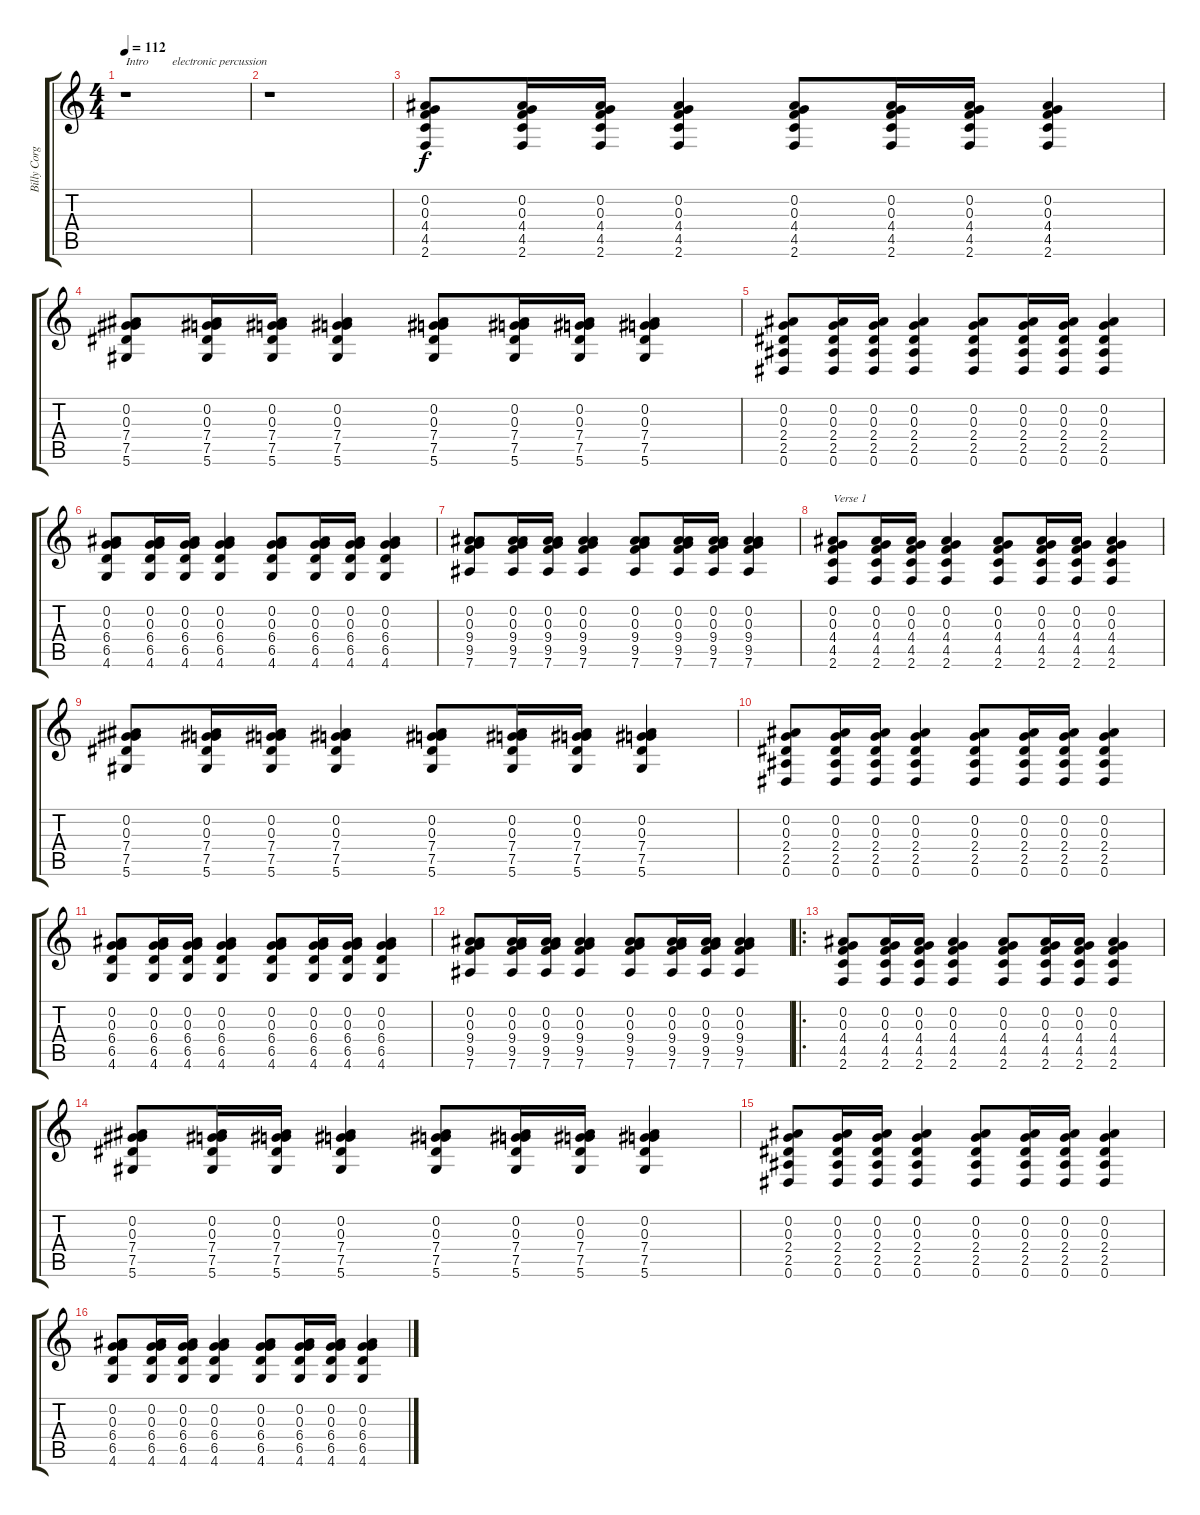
\track ("Billy Corgan" "Billy Corg") {instrument acousticguitarsteel}
\staff {score tabs}
\tuning (Eb4 Bb3 G3 Db3 Ab2 Eb2) {hide}
\ts (4 4)
\tempo 112
\clef g2
\ks c
r.1{txt "Intro        electronic percussion" dy f instrument acousticguitarsteel} |
r.1 |
(0.2 0.3 4.4 4.5 2.6).8 (0.2 0.3 4.4 4.5 2.6).16 (0.2 0.3 4.4 4.5 2.6).16 (0.2 0.3 4.4 4.5 2.6).4 (0.2 0.3 4.4 4.5 2.6).8 (0.2 0.3 4.4 4.5 2.6).16 (0.2 0.3 4.4 4.5 2.6).16 (0.2 0.3 4.4 4.5 2.6).4 |
(0.2 0.3 7.4 7.5 5.6).8 (0.2 0.3 7.4 7.5 5.6).16 (0.2 0.3 7.4 7.5 5.6).16 (0.2 0.3 7.4 7.5 5.6).4 (0.2 0.3 7.4 7.5 5.6).8 (0.2 0.3 7.4 7.5 5.6).16 (0.2 0.3 7.4 7.5 5.6).16 (0.2 0.3 7.4 7.5 5.6).4 |
(0.2 0.3 2.4 2.5 0.6).8 (0.2 0.3 2.4 2.5 0.6).16 (0.2 0.3 2.4 2.5 0.6).16 (0.2 0.3 2.4 2.5 0.6).4 (0.2 0.3 2.4 2.5 0.6).8 (0.2 0.3 2.4 2.5 0.6).16 (0.2 0.3 2.4 2.5 0.6).16 (0.2 0.3 2.4 2.5 0.6).4 |
(0.2 0.3 6.4 6.5 4.6).8 (0.2 0.3 6.4 6.5 4.6).16 (0.2 0.3 6.4 6.5 4.6).16 (0.2 0.3 6.4 6.5 4.6).4 (0.2 0.3 6.4 6.5 4.6).8 (0.2 0.3 6.4 6.5 4.6).16 (0.2 0.3 6.4 6.5 4.6).16 (0.2 0.3 6.4 6.5 4.6).4 |
(0.2 0.3 9.4 9.5 7.6).8 (0.2 0.3 9.4 9.5 7.6).16 (0.2 0.3 9.4 9.5 7.6).16 (0.2 0.3 9.4 9.5 7.6).4 (0.2 0.3 9.4 9.5 7.6).8 (0.2 0.3 9.4 9.5 7.6).16 (0.2 0.3 9.4 9.5 7.6).16 (0.2 0.3 9.4 9.5 7.6).4 |
(0.2 0.3 4.4 4.5 2.6).8{txt "Verse 1"} (0.2 0.3 4.4 4.5 2.6).16 (0.2 0.3 4.4 4.5 2.6).16 (0.2 0.3 4.4 4.5 2.6).4 (0.2 0.3 4.4 4.5 2.6).8 (0.2 0.3 4.4 4.5 2.6).16 (0.2 0.3 4.4 4.5 2.6).16 (0.2 0.3 4.4 4.5 2.6).4 |
(0.2 0.3 7.4 7.5 5.6).8 (0.2 0.3 7.4 7.5 5.6).16 (0.2 0.3 7.4 7.5 5.6).16 (0.2 0.3 7.4 7.5 5.6).4 (0.2 0.3 7.4 7.5 5.6).8 (0.2 0.3 7.4 7.5 5.6).16 (0.2 0.3 7.4 7.5 5.6).16 (0.2 0.3 7.4 7.5 5.6).4 |
(0.2 0.3 2.4 2.5 0.6).8 (0.2 0.3 2.4 2.5 0.6).16 (0.2 0.3 2.4 2.5 0.6).16 (0.2 0.3 2.4 2.5 0.6).4 (0.2 0.3 2.4 2.5 0.6).8 (0.2 0.3 2.4 2.5 0.6).16 (0.2 0.3 2.4 2.5 0.6).16 (0.2 0.3 2.4 2.5 0.6).4 |
(0.2 0.3 6.4 6.5 4.6).8 (0.2 0.3 6.4 6.5 4.6).16 (0.2 0.3 6.4 6.5 4.6).16 (0.2 0.3 6.4 6.5 4.6).4 (0.2 0.3 6.4 6.5 4.6).8 (0.2 0.3 6.4 6.5 4.6).16 (0.2 0.3 6.4 6.5 4.6).16 (0.2 0.3 6.4 6.5 4.6).4 |
(0.2 0.3 9.4 9.5 7.6).8 (0.2 0.3 9.4 9.5 7.6).16 (0.2 0.3 9.4 9.5 7.6).16 (0.2 0.3 9.4 9.5 7.6).4 (0.2 0.3 9.4 9.5 7.6).8 (0.2 0.3 9.4 9.5 7.6).16 (0.2 0.3 9.4 9.5 7.6).16 (0.2 0.3 9.4 9.5 7.6).4 |
\ro
(0.2 0.3 4.4 4.5 2.6).8 (0.2 0.3 4.4 4.5 2.6).16 (0.2 0.3 4.4 4.5 2.6).16 (0.2 0.3 4.4 4.5 2.6).4 (0.2 0.3 4.4 4.5 2.6).8 (0.2 0.3 4.4 4.5 2.6).16 (0.2 0.3 4.4 4.5 2.6).16 (0.2 0.3 4.4 4.5 2.6).4 |
(0.2 0.3 7.4 7.5 5.6).8 (0.2 0.3 7.4 7.5 5.6).16 (0.2 0.3 7.4 7.5 5.6).16 (0.2 0.3 7.4 7.5 5.6).4 (0.2 0.3 7.4 7.5 5.6).8 (0.2 0.3 7.4 7.5 5.6).16 (0.2 0.3 7.4 7.5 5.6).16 (0.2 0.3 7.4 7.5 5.6).4 |
(0.2 0.3 2.4 2.5 0.6).8 (0.2 0.3 2.4 2.5 0.6).16 (0.2 0.3 2.4 2.5 0.6).16 (0.2 0.3 2.4 2.5 0.6).4 (0.2 0.3 2.4 2.5 0.6).8 (0.2 0.3 2.4 2.5 0.6).16 (0.2 0.3 2.4 2.5 0.6).16 (0.2 0.3 2.4 2.5 0.6).4 |
(0.2 0.3 6.4 6.5 4.6).8 (0.2 0.3 6.4 6.5 4.6).16 (0.2 0.3 6.4 6.5 4.6).16 (0.2 0.3 6.4 6.5 4.6).4 (0.2 0.3 6.4 6.5 4.6).8 (0.2 0.3 6.4 6.5 4.6).16 (0.2 0.3 6.4 6.5 4.6).16 (0.2 0.3 6.4 6.5 4.6).4
